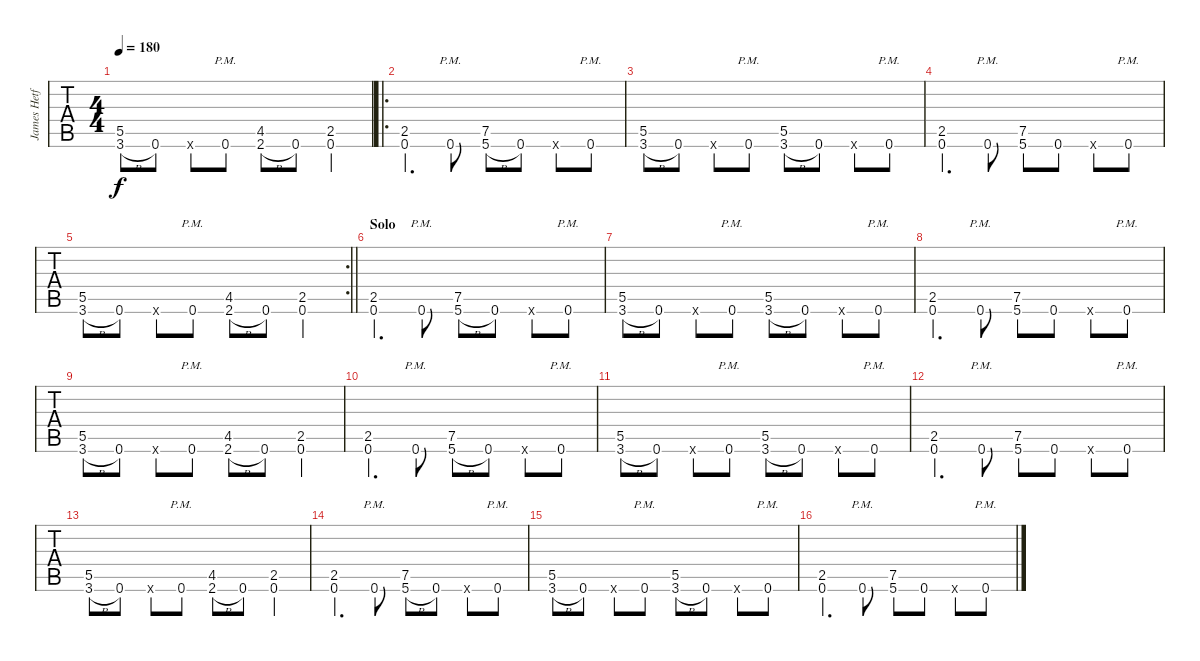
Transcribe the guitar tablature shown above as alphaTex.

\track ("James Hetfield" "James Hetf") {instrument distortionguitar}
\staff {tabs}
\tuning (E4 B3 G3 D3 A2 E2) {hide}
\ts (4 4)
\tempo 180
\clef g2
\ks c
(5.5 3.6{h}).8{dy f} 0.6.8 0.6{x}.8 0.6{pm}.8 (4.5 2.6{h}).8 0.6.8 (2.5 0.6).4 |
\ro
(2.5 0.6).4{d} 0.6{pm}.8 (7.5 5.6{h}).8 0.6.8 0.6{x}.8 0.6{pm}.8 |
(5.5 3.6{h}).8 0.6.8 0.6{x}.8 0.6{pm}.8 (5.5 3.6{h}).8 0.6.8 0.6{x}.8 0.6{pm}.8 |
(2.5 0.6).4{d} 0.6{pm}.8 (7.5 5.6).8 0.6.8 0.6{x}.8 0.6{pm}.8 |
\rc 2
\barLineRight lightlight
(5.5 3.6{h}).8 0.6.8 0.6{x}.8 0.6{pm}.8 (4.5 2.6{h}).8 0.6.8 (2.5 0.6).4 |
\section ("" "Solo")
(2.5 0.6).4{d volume 10} 0.6{pm}.8 (7.5 5.6{h}).8 0.6.8 0.6{x}.8 0.6{pm}.8 |
(5.5 3.6{h}).8 0.6.8 0.6{x}.8 0.6{pm}.8 (5.5 3.6{h}).8 0.6.8 0.6{x}.8 0.6{pm}.8 |
(2.5 0.6).4{d} 0.6{pm}.8 (7.5 5.6).8 0.6.8 0.6{x}.8 0.6{pm}.8 |
(5.5 3.6{h}).8 0.6.8 0.6{x}.8 0.6{pm}.8 (4.5 2.6{h}).8 0.6.8 (2.5 0.6).4 |
(2.5 0.6).4{d} 0.6{pm}.8 (7.5 5.6{h}).8 0.6.8 0.6{x}.8 0.6{pm}.8 |
(5.5 3.6{h}).8 0.6.8 0.6{x}.8 0.6{pm}.8 (5.5 3.6{h}).8 0.6.8 0.6{x}.8 0.6{pm}.8 |
(2.5 0.6).4{d} 0.6{pm}.8 (7.5 5.6).8 0.6.8 0.6{x}.8 0.6{pm}.8 |
(5.5 3.6{h}).8 0.6.8 0.6{x}.8 0.6{pm}.8 (4.5 2.6{h}).8 0.6.8 (2.5 0.6).4 |
(2.5 0.6).4{d} 0.6{pm}.8 (7.5 5.6{h}).8 0.6.8 0.6{x}.8 0.6{pm}.8 |
(5.5 3.6{h}).8 0.6.8 0.6{x}.8 0.6{pm}.8 (5.5 3.6{h}).8 0.6.8 0.6{x}.8 0.6{pm}.8 |
(2.5 0.6).4{d} 0.6{pm}.8 (7.5 5.6).8 0.6.8 0.6{x}.8 0.6{pm}.8
